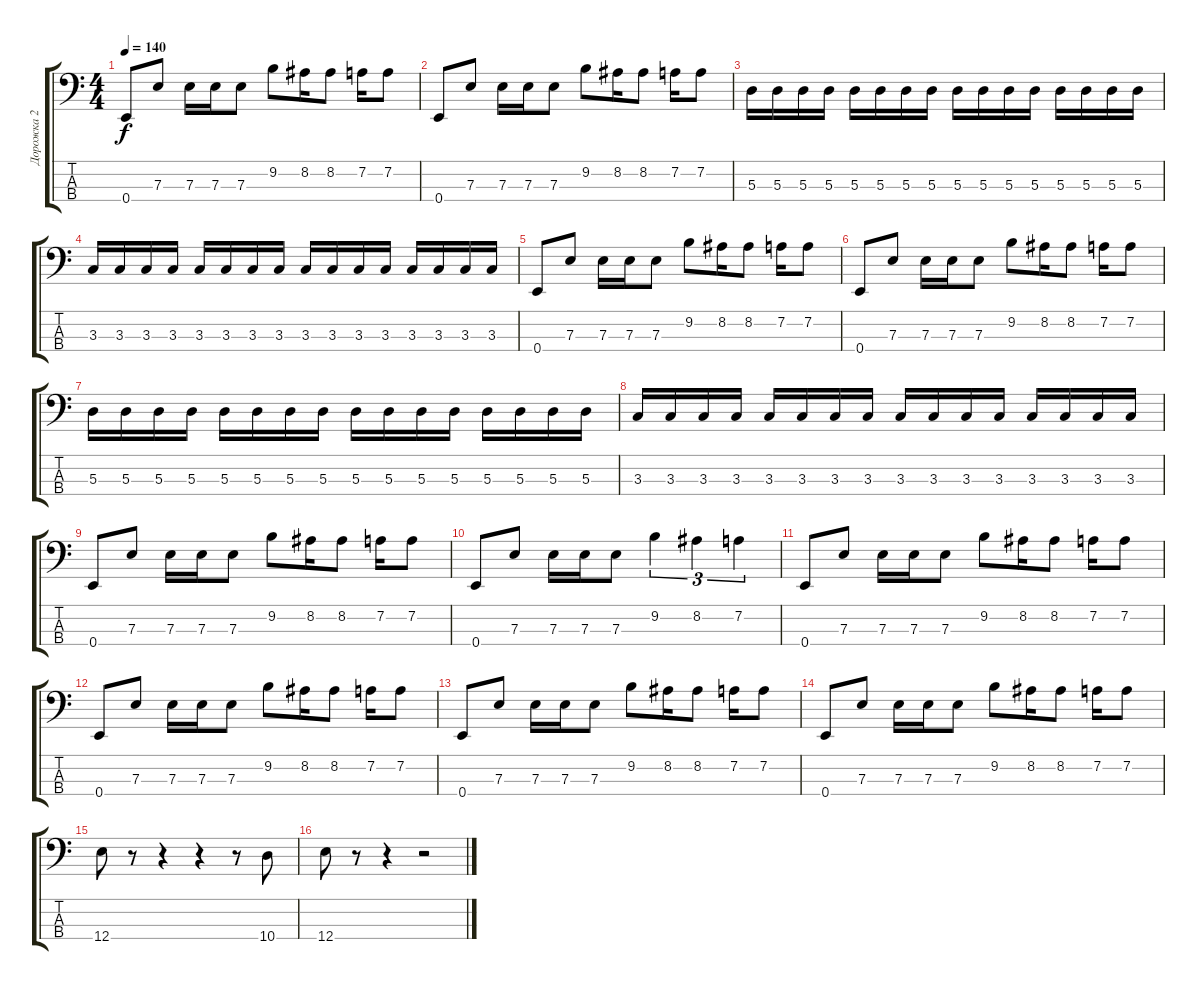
\track ("Дорожка 2" "Дорожка 2") {instrument electricbasspick}
\staff {score tabs}
\tuning (G2 D2 A1 E1) {hide}
\ts (4 4)
\tempo 140
\clef f4
\ks c
0.4.8{dy f} 7.3.8 7.3.16 7.3.16 7.3.8 9.2.8 8.2.16 8.2.8 7.2.16 7.2.8 |
0.4.8 7.3.8 7.3.16 7.3.16 7.3.8 9.2.8 8.2.16 8.2.8 7.2.16 7.2.8 |
5.3.16 5.3.16 5.3.16 5.3.16 5.3.16 5.3.16 5.3.16 5.3.16 5.3.16 5.3.16 5.3.16 5.3.16 5.3.16 5.3.16 5.3.16 5.3.16 |
3.3.16 3.3.16 3.3.16 3.3.16 3.3.16 3.3.16 3.3.16 3.3.16 3.3.16 3.3.16 3.3.16 3.3.16 3.3.16 3.3.16 3.3.16 3.3.16 |
0.4.8 7.3.8 7.3.16 7.3.16 7.3.8 9.2.8 8.2.16 8.2.8 7.2.16 7.2.8 |
0.4.8 7.3.8 7.3.16 7.3.16 7.3.8 9.2.8 8.2.16 8.2.8 7.2.16 7.2.8 |
5.3.16 5.3.16 5.3.16 5.3.16 5.3.16 5.3.16 5.3.16 5.3.16 5.3.16 5.3.16 5.3.16 5.3.16 5.3.16 5.3.16 5.3.16 5.3.16 |
3.3.16 3.3.16 3.3.16 3.3.16 3.3.16 3.3.16 3.3.16 3.3.16 3.3.16 3.3.16 3.3.16 3.3.16 3.3.16 3.3.16 3.3.16 3.3.16 |
0.4.8 7.3.8 7.3.16 7.3.16 7.3.8 9.2.8 8.2.16 8.2.8 7.2.16 7.2.8 |
0.4.8 7.3.8 7.3.16 7.3.16 7.3.8 9.2.4{tu (3 2)} 8.2.4{tu (3 2)} 7.2.4{tu (3 2)} |
0.4.8 7.3.8 7.3.16 7.3.16 7.3.8 9.2.8 8.2.16 8.2.8 7.2.16 7.2.8 |
0.4.8 7.3.8 7.3.16 7.3.16 7.3.8 9.2.8 8.2.16 8.2.8 7.2.16 7.2.8 |
0.4.8 7.3.8 7.3.16 7.3.16 7.3.8 9.2.8 8.2.16 8.2.8 7.2.16 7.2.8 |
0.4.8 7.3.8 7.3.16 7.3.16 7.3.8 9.2.8 8.2.16 8.2.8 7.2.16 7.2.8 |
12.4.8 r.8 r.4 r.4 r.8 10.4.8 |
12.4.8 r.8 r.4 r.2
